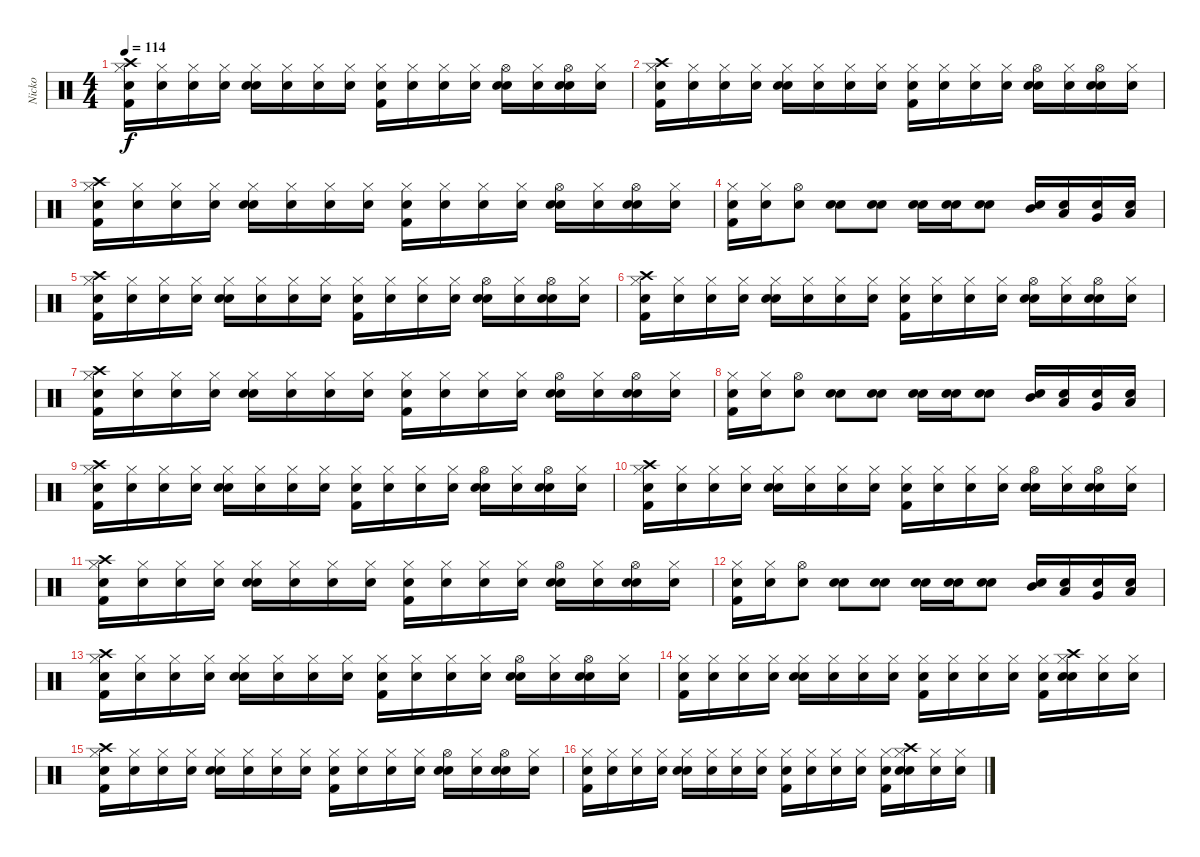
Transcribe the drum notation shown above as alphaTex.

\track ("Nicko" "Nicko") {instrument percussion}
\staff {score}
\articulation defaults
\ts (4 4)
\tempo 114
\clef neutral
\ks c
("Snare (hit)" "Kick (hit) 2" "Hi-Hat (closed)" "Crash high (hit)").16{dy f} ("Snare (hit)" "Hi-Hat (closed)").16 ("Snare (hit)" "Hi-Hat (closed)").16 ("Snare (hit)" "Hi-Hat (closed)").16 ("Snare (hit)" "Snare (hit) 2" "Hi-Hat (closed)").16 ("Snare (hit)" "Hi-Hat (closed)").16 ("Snare (hit)" "Hi-Hat (closed)").16 ("Snare (hit)" "Hi-Hat (closed)").16 ("Snare (hit)" "Kick (hit) 2" "Hi-Hat (closed)").16 ("Snare (hit)" "Hi-Hat (closed)").16 ("Snare (hit)" "Hi-Hat (closed)").16 ("Snare (hit)" "Hi-Hat (closed)").16 ("Snare (hit)" "Snare (hit) 2" "Hi-Hat (open)").16 ("Snare (hit)" "Hi-Hat (closed)").16 ("Snare (hit)" "Snare (hit) 2" "Hi-Hat (open)").16 ("Snare (hit)" "Hi-Hat (closed)").16 |
("Snare (hit)" "Kick (hit) 2" "Hi-Hat (closed)" "Crash high (hit)").16 ("Snare (hit)" "Hi-Hat (closed)").16 ("Snare (hit)" "Hi-Hat (closed)").16 ("Snare (hit)" "Hi-Hat (closed)").16 ("Snare (hit)" "Snare (hit) 2" "Hi-Hat (closed)").16 ("Snare (hit)" "Hi-Hat (closed)").16 ("Snare (hit)" "Hi-Hat (closed)").16 ("Snare (hit)" "Hi-Hat (closed)").16 ("Snare (hit)" "Kick (hit) 2" "Hi-Hat (closed)").16 ("Snare (hit)" "Hi-Hat (closed)").16 ("Snare (hit)" "Hi-Hat (closed)").16 ("Snare (hit)" "Hi-Hat (closed)").16 ("Snare (hit)" "Snare (hit) 2" "Hi-Hat (open)").16 ("Snare (hit)" "Hi-Hat (closed)").16 ("Snare (hit)" "Snare (hit) 2" "Hi-Hat (open)").16 ("Snare (hit)" "Hi-Hat (closed)").16 |
("Snare (hit)" "Kick (hit) 2" "Hi-Hat (closed)" "Crash high (hit)").16 ("Snare (hit)" "Hi-Hat (closed)").16 ("Snare (hit)" "Hi-Hat (closed)").16 ("Snare (hit)" "Hi-Hat (closed)").16 ("Snare (hit)" "Snare (hit) 2" "Hi-Hat (closed)").16 ("Snare (hit)" "Hi-Hat (closed)").16 ("Snare (hit)" "Hi-Hat (closed)").16 ("Snare (hit)" "Hi-Hat (closed)").16 ("Snare (hit)" "Kick (hit) 2" "Hi-Hat (closed)").16 ("Snare (hit)" "Hi-Hat (closed)").16 ("Snare (hit)" "Hi-Hat (closed)").16 ("Snare (hit)" "Hi-Hat (closed)").16 ("Snare (hit)" "Snare (hit) 2" "Hi-Hat (open)").16 ("Snare (hit)" "Hi-Hat (closed)").16 ("Snare (hit)" "Snare (hit) 2" "Hi-Hat (open)").16 ("Snare (hit)" "Hi-Hat (closed)").16 |
("Snare (hit)" "Kick (hit) 2" "Hi-Hat (closed)").16 ("Snare (hit)" "Hi-Hat (closed)").16 ("Snare (hit)" "Hi-Hat (open)").8 ("Snare (hit)" "Snare (hit) 2").8 ("Snare (hit)" "Snare (hit) 2").8 ("Snare (hit)" "Snare (hit) 2").16 ("Snare (hit)" "Snare (hit) 2").16 ("Snare (hit)" "Snare (hit) 2").8 ("Snare (hit)" "Mid Tom (hit)").16 ("Snare (hit)" "Low Tom (hit)").16 ("Snare (hit)" "Very Low Tom (hit)").16 ("Snare (hit)" "Low Floor Tom (hit)").16 |
("Snare (hit)" "Kick (hit) 2" "Hi-Hat (closed)" "Crash high (hit)").16 ("Snare (hit)" "Hi-Hat (closed)").16 ("Snare (hit)" "Hi-Hat (closed)").16 ("Snare (hit)" "Hi-Hat (closed)").16 ("Snare (hit)" "Snare (hit) 2" "Hi-Hat (closed)").16 ("Snare (hit)" "Hi-Hat (closed)").16 ("Snare (hit)" "Hi-Hat (closed)").16 ("Snare (hit)" "Hi-Hat (closed)").16 ("Snare (hit)" "Kick (hit) 2" "Hi-Hat (closed)").16 ("Snare (hit)" "Hi-Hat (closed)").16 ("Snare (hit)" "Hi-Hat (closed)").16 ("Snare (hit)" "Hi-Hat (closed)").16 ("Snare (hit)" "Snare (hit) 2" "Hi-Hat (open)").16 ("Snare (hit)" "Hi-Hat (closed)").16 ("Snare (hit)" "Snare (hit) 2" "Hi-Hat (open)").16 ("Snare (hit)" "Hi-Hat (closed)").16 |
("Snare (hit)" "Kick (hit) 2" "Hi-Hat (closed)" "Crash high (hit)").16 ("Snare (hit)" "Hi-Hat (closed)").16 ("Snare (hit)" "Hi-Hat (closed)").16 ("Snare (hit)" "Hi-Hat (closed)").16 ("Snare (hit)" "Snare (hit) 2" "Hi-Hat (closed)").16 ("Snare (hit)" "Hi-Hat (closed)").16 ("Snare (hit)" "Hi-Hat (closed)").16 ("Snare (hit)" "Hi-Hat (closed)").16 ("Snare (hit)" "Kick (hit) 2" "Hi-Hat (closed)").16 ("Snare (hit)" "Hi-Hat (closed)").16 ("Snare (hit)" "Hi-Hat (closed)").16 ("Snare (hit)" "Hi-Hat (closed)").16 ("Snare (hit)" "Snare (hit) 2" "Hi-Hat (open)").16 ("Snare (hit)" "Hi-Hat (closed)").16 ("Snare (hit)" "Snare (hit) 2" "Hi-Hat (open)").16 ("Snare (hit)" "Hi-Hat (closed)").16 |
("Snare (hit)" "Kick (hit) 2" "Hi-Hat (closed)" "Crash high (hit)").16 ("Snare (hit)" "Hi-Hat (closed)").16 ("Snare (hit)" "Hi-Hat (closed)").16 ("Snare (hit)" "Hi-Hat (closed)").16 ("Snare (hit)" "Snare (hit) 2" "Hi-Hat (closed)").16 ("Snare (hit)" "Hi-Hat (closed)").16 ("Snare (hit)" "Hi-Hat (closed)").16 ("Snare (hit)" "Hi-Hat (closed)").16 ("Snare (hit)" "Kick (hit) 2" "Hi-Hat (closed)").16 ("Snare (hit)" "Hi-Hat (closed)").16 ("Snare (hit)" "Hi-Hat (closed)").16 ("Snare (hit)" "Hi-Hat (closed)").16 ("Snare (hit)" "Snare (hit) 2" "Hi-Hat (open)").16 ("Snare (hit)" "Hi-Hat (closed)").16 ("Snare (hit)" "Snare (hit) 2" "Hi-Hat (open)").16 ("Snare (hit)" "Hi-Hat (closed)").16 |
("Snare (hit)" "Kick (hit) 2" "Hi-Hat (closed)").16 ("Snare (hit)" "Hi-Hat (closed)").16 ("Snare (hit)" "Hi-Hat (open)").8 ("Snare (hit)" "Snare (hit) 2").8 ("Snare (hit)" "Snare (hit) 2").8 ("Snare (hit)" "Snare (hit) 2").16 ("Snare (hit)" "Snare (hit) 2").16 ("Snare (hit)" "Snare (hit) 2").8 ("Snare (hit)" "Mid Tom (hit)").16 ("Snare (hit)" "Low Tom (hit)").16 ("Snare (hit)" "Very Low Tom (hit)").16 ("Snare (hit)" "Low Floor Tom (hit)").16 |
("Snare (hit)" "Kick (hit) 2" "Hi-Hat (closed)" "Crash high (hit)").16 ("Snare (hit)" "Hi-Hat (closed)").16 ("Snare (hit)" "Hi-Hat (closed)").16 ("Snare (hit)" "Hi-Hat (closed)").16 ("Snare (hit)" "Snare (hit) 2" "Hi-Hat (closed)").16 ("Snare (hit)" "Hi-Hat (closed)").16 ("Snare (hit)" "Hi-Hat (closed)").16 ("Snare (hit)" "Hi-Hat (closed)").16 ("Snare (hit)" "Kick (hit) 2" "Hi-Hat (closed)").16 ("Snare (hit)" "Hi-Hat (closed)").16 ("Snare (hit)" "Hi-Hat (closed)").16 ("Snare (hit)" "Hi-Hat (closed)").16 ("Snare (hit)" "Snare (hit) 2" "Hi-Hat (open)").16 ("Snare (hit)" "Hi-Hat (closed)").16 ("Snare (hit)" "Snare (hit) 2" "Hi-Hat (open)").16 ("Snare (hit)" "Hi-Hat (closed)").16 |
("Snare (hit)" "Kick (hit) 2" "Hi-Hat (closed)" "Crash high (hit)").16 ("Snare (hit)" "Hi-Hat (closed)").16 ("Snare (hit)" "Hi-Hat (closed)").16 ("Snare (hit)" "Hi-Hat (closed)").16 ("Snare (hit)" "Snare (hit) 2" "Hi-Hat (closed)").16 ("Snare (hit)" "Hi-Hat (closed)").16 ("Snare (hit)" "Hi-Hat (closed)").16 ("Snare (hit)" "Hi-Hat (closed)").16 ("Snare (hit)" "Kick (hit) 2" "Hi-Hat (closed)").16 ("Snare (hit)" "Hi-Hat (closed)").16 ("Snare (hit)" "Hi-Hat (closed)").16 ("Snare (hit)" "Hi-Hat (closed)").16 ("Snare (hit)" "Snare (hit) 2" "Hi-Hat (open)").16 ("Snare (hit)" "Hi-Hat (closed)").16 ("Snare (hit)" "Snare (hit) 2" "Hi-Hat (open)").16 ("Snare (hit)" "Hi-Hat (closed)").16 |
("Snare (hit)" "Kick (hit) 2" "Hi-Hat (closed)" "Crash high (hit)").16 ("Snare (hit)" "Hi-Hat (closed)").16 ("Snare (hit)" "Hi-Hat (closed)").16 ("Snare (hit)" "Hi-Hat (closed)").16 ("Snare (hit)" "Snare (hit) 2" "Hi-Hat (closed)").16 ("Snare (hit)" "Hi-Hat (closed)").16 ("Snare (hit)" "Hi-Hat (closed)").16 ("Snare (hit)" "Hi-Hat (closed)").16 ("Snare (hit)" "Kick (hit) 2" "Hi-Hat (closed)").16 ("Snare (hit)" "Hi-Hat (closed)").16 ("Snare (hit)" "Hi-Hat (closed)").16 ("Snare (hit)" "Hi-Hat (closed)").16 ("Snare (hit)" "Snare (hit) 2" "Hi-Hat (open)").16 ("Snare (hit)" "Hi-Hat (closed)").16 ("Snare (hit)" "Snare (hit) 2" "Hi-Hat (open)").16 ("Snare (hit)" "Hi-Hat (closed)").16 |
("Snare (hit)" "Kick (hit) 2" "Hi-Hat (closed)").16 ("Snare (hit)" "Hi-Hat (closed)").16 ("Snare (hit)" "Hi-Hat (open)").8 ("Snare (hit)" "Snare (hit) 2").8 ("Snare (hit)" "Snare (hit) 2").8 ("Snare (hit)" "Snare (hit) 2").16 ("Snare (hit)" "Snare (hit) 2").16 ("Snare (hit)" "Snare (hit) 2").8 ("Snare (hit)" "Mid Tom (hit)").16 ("Snare (hit)" "Low Tom (hit)").16 ("Snare (hit)" "Very Low Tom (hit)").16 ("Snare (hit)" "Low Floor Tom (hit)").16 |
("Snare (hit)" "Kick (hit) 2" "Hi-Hat (closed)" "Crash high (hit)").16 ("Snare (hit)" "Hi-Hat (closed)").16 ("Snare (hit)" "Hi-Hat (closed)").16 ("Snare (hit)" "Hi-Hat (closed)").16 ("Snare (hit)" "Snare (hit) 2" "Hi-Hat (closed)").16 ("Snare (hit)" "Hi-Hat (closed)").16 ("Snare (hit)" "Hi-Hat (closed)").16 ("Snare (hit)" "Hi-Hat (closed)").16 ("Snare (hit)" "Kick (hit) 2" "Hi-Hat (closed)").16 ("Snare (hit)" "Hi-Hat (closed)").16 ("Snare (hit)" "Hi-Hat (closed)").16 ("Snare (hit)" "Hi-Hat (closed)").16 ("Snare (hit)" "Snare (hit) 2" "Hi-Hat (open)").16 ("Snare (hit)" "Hi-Hat (closed)").16 ("Snare (hit)" "Snare (hit) 2" "Hi-Hat (open)").16 ("Snare (hit)" "Hi-Hat (closed)").16 |
("Snare (hit)" "Kick (hit) 2" "Hi-Hat (closed)").16 ("Snare (hit)" "Hi-Hat (closed)").16 ("Snare (hit)" "Hi-Hat (closed)").16 ("Snare (hit)" "Hi-Hat (closed)").16 ("Snare (hit)" "Snare (hit) 2" "Hi-Hat (closed)").16 ("Snare (hit)" "Hi-Hat (closed)").16 ("Snare (hit)" "Hi-Hat (closed)").16 ("Snare (hit)" "Hi-Hat (closed)").16 ("Snare (hit)" "Kick (hit) 2" "Hi-Hat (closed)").16 ("Snare (hit)" "Hi-Hat (closed)").16 ("Snare (hit)" "Hi-Hat (closed)").16 ("Snare (hit)" "Hi-Hat (closed)").16 ("Snare (hit)" "Kick (hit) 2" "Hi-Hat (closed)").16 ("Snare (hit)" "Snare (hit) 2" "Hi-Hat (closed)" "Crash high (hit)").16 ("Snare (hit)" "Hi-Hat (closed)").16 ("Snare (hit)" "Hi-Hat (closed)").16 |
("Snare (hit)" "Kick (hit) 2" "Hi-Hat (closed)" "Crash high (hit)").16 ("Snare (hit)" "Hi-Hat (closed)").16 ("Snare (hit)" "Hi-Hat (closed)").16 ("Snare (hit)" "Hi-Hat (closed)").16 ("Snare (hit)" "Snare (hit) 2" "Hi-Hat (closed)").16 ("Snare (hit)" "Hi-Hat (closed)").16 ("Snare (hit)" "Hi-Hat (closed)").16 ("Snare (hit)" "Hi-Hat (closed)").16 ("Snare (hit)" "Kick (hit) 2" "Hi-Hat (closed)").16 ("Snare (hit)" "Hi-Hat (closed)").16 ("Snare (hit)" "Hi-Hat (closed)").16 ("Snare (hit)" "Hi-Hat (closed)").16 ("Snare (hit)" "Snare (hit) 2" "Hi-Hat (open)").16 ("Snare (hit)" "Hi-Hat (closed)").16 ("Snare (hit)" "Snare (hit) 2" "Hi-Hat (open)").16 ("Snare (hit)" "Hi-Hat (closed)").16 |
("Snare (hit)" "Kick (hit) 2" "Hi-Hat (closed)").16 ("Snare (hit)" "Hi-Hat (closed)").16 ("Snare (hit)" "Hi-Hat (closed)").16 ("Snare (hit)" "Hi-Hat (closed)").16 ("Snare (hit)" "Snare (hit) 2" "Hi-Hat (closed)").16 ("Snare (hit)" "Hi-Hat (closed)").16 ("Snare (hit)" "Hi-Hat (closed)").16 ("Snare (hit)" "Hi-Hat (closed)").16 ("Snare (hit)" "Kick (hit) 2" "Hi-Hat (closed)").16 ("Snare (hit)" "Hi-Hat (closed)").16 ("Snare (hit)" "Hi-Hat (closed)").16 ("Snare (hit)" "Hi-Hat (closed)").16 ("Snare (hit)" "Kick (hit) 2" "Hi-Hat (closed)").16 ("Snare (hit)" "Snare (hit) 2" "Hi-Hat (closed)" "Crash high (hit)").16 ("Snare (hit)" "Hi-Hat (closed)").16 ("Snare (hit)" "Hi-Hat (closed)").16
